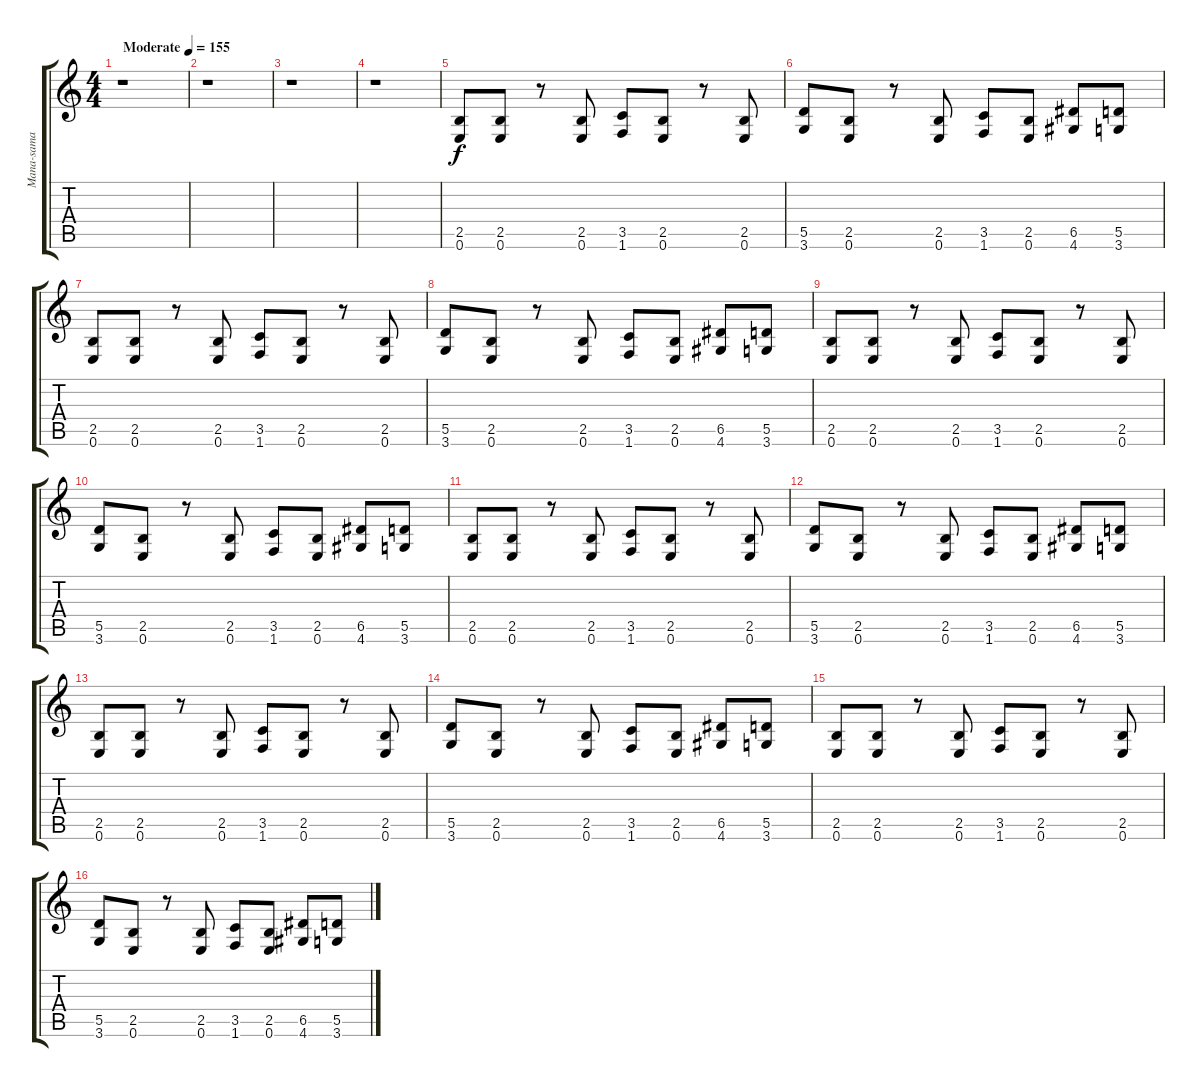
\track ("Mana-sama" "Mana-sama") {instrument distortionguitar}
\staff {score tabs}
\tuning (E4 B3 G3 D3 A2 E2) {hide}
\ts (4 4)
\tempo (155 "Moderate")
\clef g2
\ks c
r.1{dy f instrument distortionguitar} |
r.1 |
r.1 |
r.1 |
(2.5 0.6).8 (2.5 0.6).8 r.8 (2.5 0.6).8 (3.5 1.6).8 (2.5 0.6).8 r.8 (2.5 0.6).8 |
(5.5 3.6).8 (2.5 0.6).8 r.8 (2.5 0.6).8 (3.5 1.6).8 (2.5 0.6).8 (6.5 4.6).8 (5.5 3.6).8 |
(2.5 0.6).8 (2.5 0.6).8 r.8 (2.5 0.6).8 (3.5 1.6).8 (2.5 0.6).8 r.8 (2.5 0.6).8 |
(5.5 3.6).8 (2.5 0.6).8 r.8 (2.5 0.6).8 (3.5 1.6).8 (2.5 0.6).8 (6.5 4.6).8 (5.5 3.6).8 |
(2.5 0.6).8 (2.5 0.6).8 r.8 (2.5 0.6).8 (3.5 1.6).8 (2.5 0.6).8 r.8 (2.5 0.6).8 |
(5.5 3.6).8 (2.5 0.6).8 r.8 (2.5 0.6).8 (3.5 1.6).8 (2.5 0.6).8 (6.5 4.6).8 (5.5 3.6).8 |
(2.5 0.6).8 (2.5 0.6).8 r.8 (2.5 0.6).8 (3.5 1.6).8 (2.5 0.6).8 r.8 (2.5 0.6).8 |
(5.5 3.6).8 (2.5 0.6).8 r.8 (2.5 0.6).8 (3.5 1.6).8 (2.5 0.6).8 (6.5 4.6).8 (5.5 3.6).8 |
(2.5 0.6).8 (2.5 0.6).8 r.8 (2.5 0.6).8 (3.5 1.6).8 (2.5 0.6).8 r.8 (2.5 0.6).8 |
(5.5 3.6).8 (2.5 0.6).8 r.8 (2.5 0.6).8 (3.5 1.6).8 (2.5 0.6).8 (6.5 4.6).8 (5.5 3.6).8 |
(2.5 0.6).8 (2.5 0.6).8 r.8 (2.5 0.6).8 (3.5 1.6).8 (2.5 0.6).8 r.8 (2.5 0.6).8 |
(5.5 3.6).8 (2.5 0.6).8 r.8 (2.5 0.6).8 (3.5 1.6).8 (2.5 0.6).8 (6.5 4.6).8 (5.5 3.6).8
